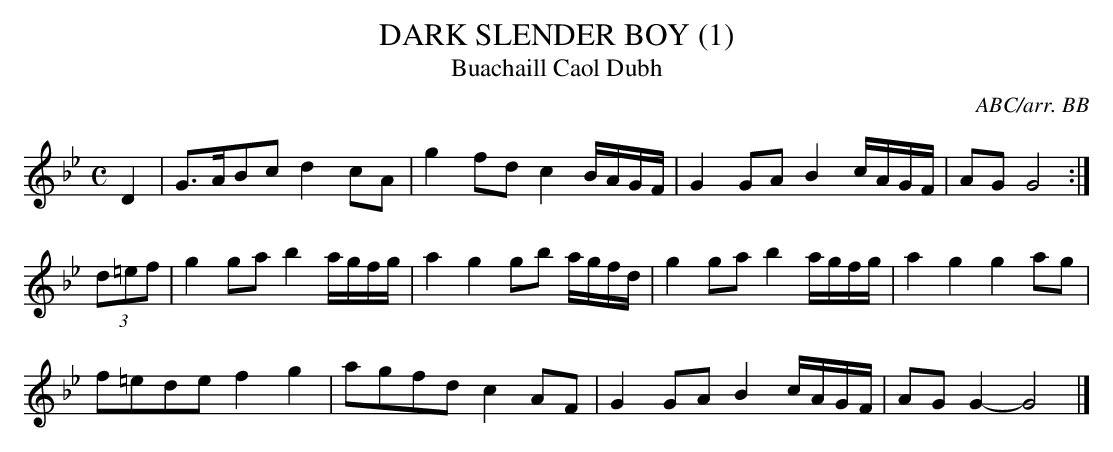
X:1
T:DARK SLENDER BOY (1)
T:Buachaill Caol Dubh
Y:"slow and with feeling"
C:ABC/arr. BB
L:1/8
M:C
K:Gm
D2|G>ABc d2cA|g2fd c2 B/A/G/F/|G2GA B2 c/A/G/F/|AG G4:|
(3d=ef|g2ga b2 a/g/f/g/|a2g2 gb a/g/f/d/|g2ga b2 a/g/f/g/|a2g2g2 ag|
f=ede f2g2|agfd c2AF|G2GA B2 c/A/G/F/|AG G2-G4|]
